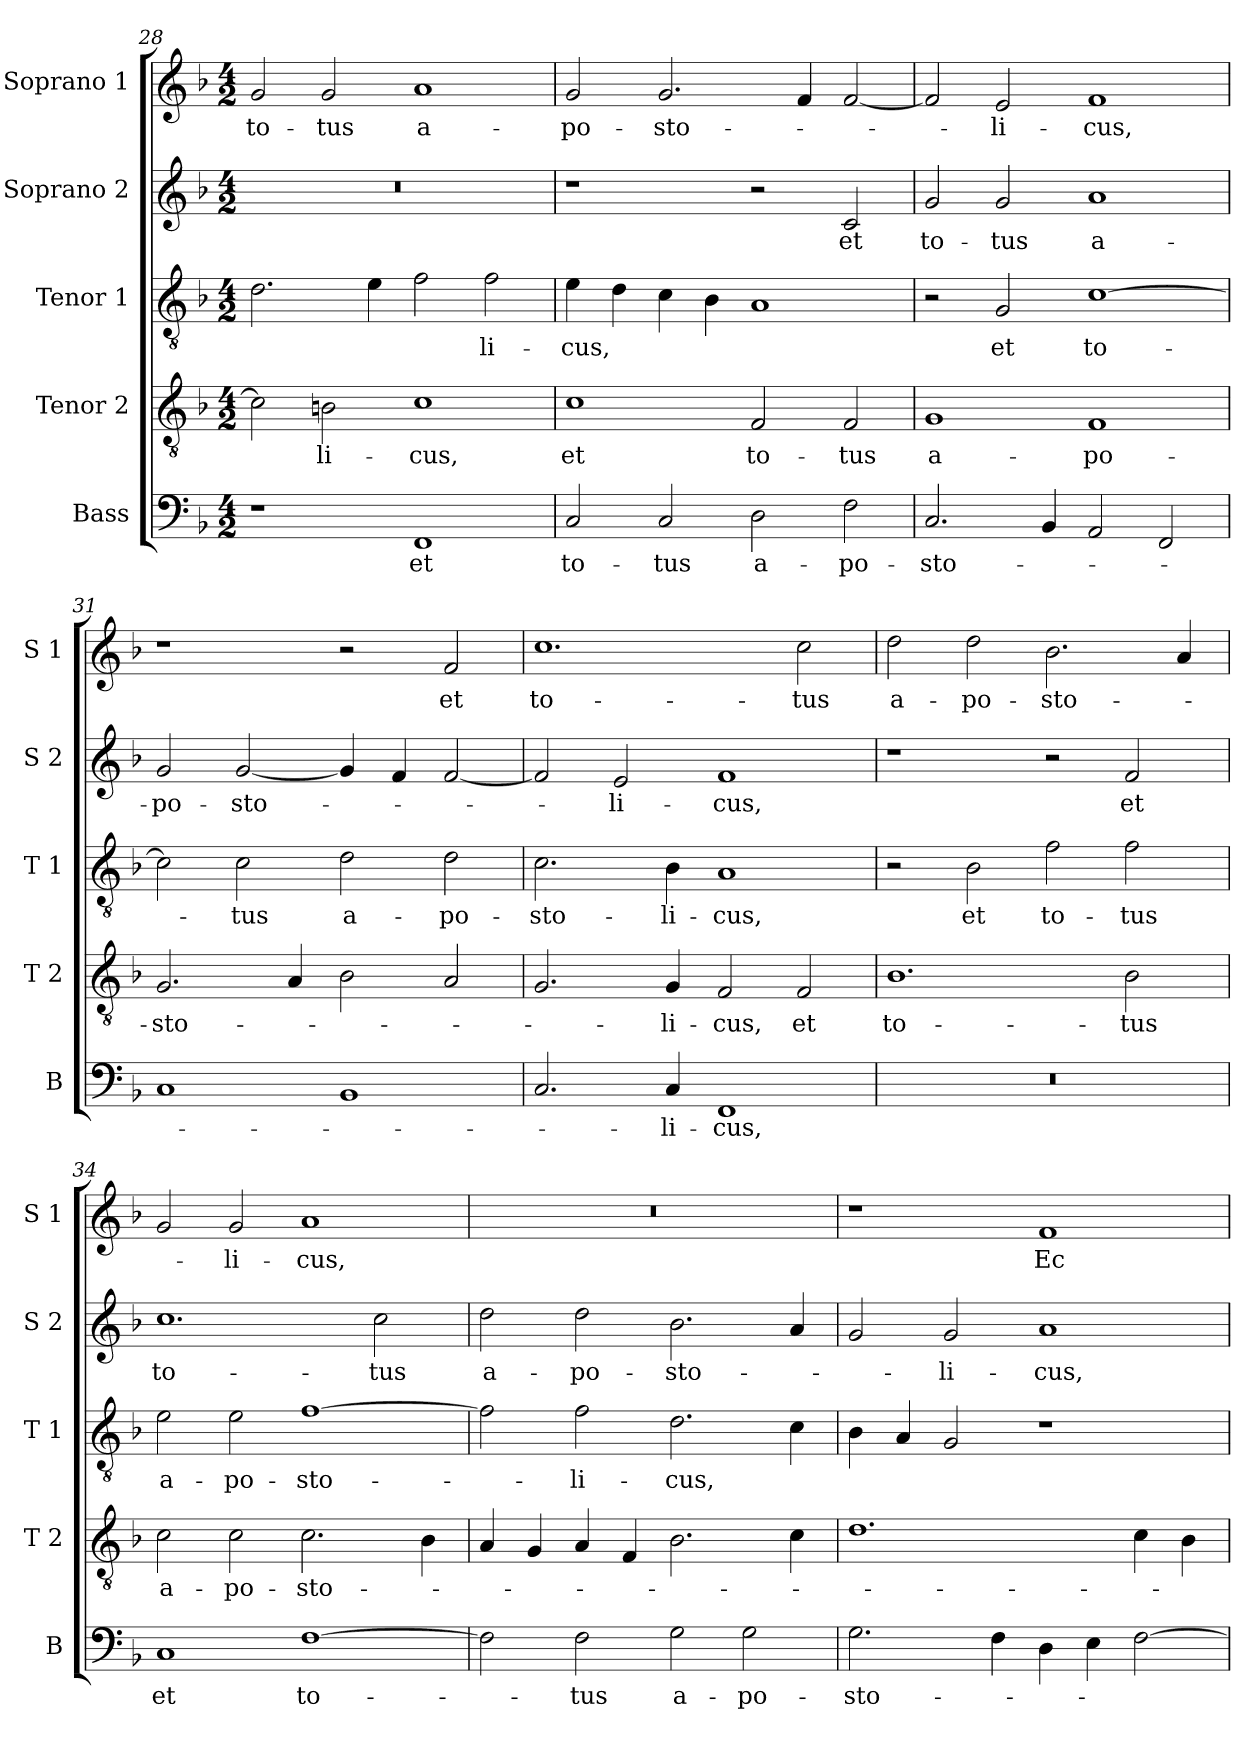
**kern	**text	**kern	**text	**kern	**text	**kern	**text	**kern	**text
*part5	*part5	*part4	*part4	*part3	*part3	*part2	*part2	*part1	*part1
*staff5	*staff5	*staff4	*staff4	*staff3	*staff3	*staff2	*staff2	*staff1	*staff1
*I"Bass	*	*I"Tenor 2	*	*I"Tenor 1	*	*I"Soprano 2	*	*I"Soprano 1	*
*I'B	*	*I'T 2	*	*I'T 1	*	*I'S 2	*	*I'S 1	*
*clefF4	*	*clefGv2	*	*clefGv2	*	*clefG2	*	*clefG2	*
*k[b-]	*	*k[b-]	*	*k[b-]	*	*k[b-]	*	*k[b-]	*
*F:	*	*F:	*	*F:	*	*F:	*	*F:	*
*M4/2	*	*M4/2	*	*M4/2	*	*M4/2	*	*M4/2	*
=28	=28	=28	=28	=28	=28	=28	=28	=28	=28
!	!	!	!	!	!	!	!	!	!LO:LY:b
1r	.	2c\]	.	2.d\	.	0r	.	2g/	to-
!	!	!	!LO:LY:b	!	!	!	!	!	!LO:LY:b
.	.	2Bn\	-li-	.	.	.	.	2g/	-tus
.	.	.	.	4e\	.	.	.	.	.
!	!LO:LY:b	!	!LO:LY:b	!	!	!	!	!	!LO:LY:b
1FF	et	1c	-cus,	2f\	.	.	.	1a	a-
!	!	!	!	!	!LO:LY:b	!	!	!	!
.	.	.	.	2f\	-li-	.	.	.	.
=29	=29	=29	=29	=29	=29	=29	=29	=29	=29
!	!LO:LY:b	!	!LO:LY:b	!	!LO:LY:b	!	!	!	!LO:LY:b
2C/	to-	1c	et	4e\	-cus,	1r	.	2g/	-po-
.	.	.	.	4d\	.	.	.	.	.
!	!LO:LY:b	!	!	!	!	!	!	!	!LO:LY:b
2C/	-tus	.	.	4c\	.	.	.	2.g/	-sto-
.	.	.	.	4B-\	.	.	.	.	.
!	!LO:LY:b	!	!LO:LY:b	!	!	!	!	!	!
2D\	a-	2F/	to-	1A	.	2r	.	.	.
.	.	.	.	.	.	.	.	4f/	.
!	!LO:LY:b	!	!LO:LY:b	!	!	!	!LO:LY:b	!	!
2F\	-po-	2F/	-tus	.	.	2c/	et	[2f/	.
=30	=30	=30	=30	=30	=30	=30	=30	=30	=30
!	!LO:LY:b	!	!LO:LY:b	!	!	!	!LO:LY:b	!	!
2.C/	-sto-	1G	a-	2r	.	2g/	to-	2f/]	.
!	!	!	!	!	!LO:LY:b	!	!LO:LY:b	!	!LO:LY:b
.	.	.	.	2G/	et	2g/	-tus	2e/	-li-
4BB-/	.	.	.	.	.	.	.	.	.
!	!	!	!LO:LY:b	!	!LO:LY:b	!	!LO:LY:b	!	!LO:LY:b
2AA/	.	1F	-po-	[1c	to-	1a	a-	1f	-cus,
2FF/	.	.	.	.	.	.	.	.	.
!!LO:LB:g=z
=31	=31	=31	=31	=31	=31	=31	=31	=31	=31
!	!	!	!LO:LY:b	!	!	!	!LO:LY:b	!	!
1C	.	2.G/	-sto-	2c\]	.	2g/	-po-	1r	.
!	!	!	!	!	!LO:LY:b	!	!LO:LY:b	!	!
.	.	.	.	2c\	-tus	[2g/	-sto-	.	.
.	.	4A/	.	.	.	.	.	.	.
!	!	!	!	!	!LO:LY:b	!	!	!	!
1BB-	.	2B-\	.	2d\	a-	4g/]	.	2r	.
.	.	.	.	.	.	4f/	.	.	.
!	!	!	!	!	!LO:LY:b	!	!	!	!LO:LY:b
.	.	2A/	.	2d\	-po-	[2f/	.	2f/	et
=32	=32	=32	=32	=32	=32	=32	=32	=32	=32
!	!	!	!	!	!LO:LY:b	!	!	!	!LO:LY:b
2.C/	.	2.G/	.	2.c\	-sto-	2f/]	.	1.cc	to-
!	!	!	!	!	!	!	!LO:LY:b	!	!
.	.	.	.	.	.	2e/	-li-	.	.
!	!LO:LY:b	!	!LO:LY:b	!	!LO:LY:b	!	!	!	!
4C/	-li-	4G/	-li-	4B-\	-li-	.	.	.	.
!	!LO:LY:b	!	!LO:LY:b	!	!LO:LY:b	!	!LO:LY:b	!	!
1FF	-cus,	2F/	-cus,	1A	-cus,	1f	-cus,	.	.
!	!	!	!LO:LY:b	!	!	!	!	!	!LO:LY:b
.	.	2F/	et	.	.	.	.	2cc\	-tus
=33	=33	=33	=33	=33	=33	=33	=33	=33	=33
!	!	!	!LO:LY:b	!	!	!	!	!	!LO:LY:b
0r	.	1.B-	to-	2r	.	1r	.	2dd\	a-
!	!	!	!	!	!LO:LY:b	!	!	!	!LO:LY:b
.	.	.	.	2B-\	et	.	.	2dd\	-po-
!	!	!	!	!	!LO:LY:b	!	!	!	!LO:LY:b
.	.	.	.	2f\	to-	2r	.	2.b-\	-sto-
!	!	!	!LO:LY:b	!	!LO:LY:b	!	!LO:LY:b	!	!
.	.	2B-\	-tus	2f\	-tus	2f/	et	.	.
.	.	.	.	.	.	.	.	4a/	.
=34	=34	=34	=34	=34	=34	=34	=34	=34	=34
!	!LO:LY:b	!	!LO:LY:b	!	!LO:LY:b	!	!LO:LY:b	!	!
1C	et	2c\	a-	2e\	a-	1.cc	to-	2g/	.
!	!	!	!LO:LY:b	!	!LO:LY:b	!	!	!	!LO:LY:b
.	.	2c\	-po-	2e\	-po-	.	.	2g/	-li-
!	!LO:LY:b	!	!LO:LY:b	!	!LO:LY:b	!	!	!	!LO:LY:b
[1F	to-	2.c\	-sto-	[1f	-sto-	.	.	1a	-cus,
!	!	!	!	!	!	!	!LO:LY:b	!	!
.	.	.	.	.	.	2cc\	-tus	.	.
.	.	4B-\	.	.	.	.	.	.	.
=35	=35	=35	=35	=35	=35	=35	=35	=35	=35
!	!	!	!	!	!	!	!LO:LY:b	!	!
2F\]	.	4A/	.	2f\]	.	2dd\	a-	0r	.
.	.	4G/	.	.	.	.	.	.	.
!	!LO:LY:b	!	!	!	!LO:LY:b	!	!LO:LY:b	!	!
2F\	-tus	4A/	.	2f\	-li-	2dd\	-po-	.	.
.	.	4F/	.	.	.	.	.	.	.
!	!LO:LY:b	!	!	!	!LO:LY:b	!	!LO:LY:b	!	!
2G\	a-	2.B-\	.	2.d\	-cus,	2.b-\	-sto-	.	.
!	!LO:LY:b	!	!	!	!	!	!	!	!
2G\	-po-	.	.	.	.	.	.	.	.
.	.	4c\	.	4c\	.	4a/	.	.	.
!!LO:LB:g=z
=36	=36	=36	=36	=36	=36	=36	=36	=36	=36
!	!LO:LY:b	!	!	!	!	!	!	!	!
2.G\	-sto-	1.d	.	4B-\	.	2g/	.	1r	.
.	.	.	.	4A/	.	.	.	.	.
!	!	!	!	!	!	!	!LO:LY:b	!	!
.	.	.	.	2G/	.	2g/	-li-	.	.
4F\	.	.	.	.	.	.	.	.	.
!	!	!	!	!	!	!	!LO:LY:b	!	!LO:LY:b
4D\	.	.	.	1r	.	1a	-cus,	1f	Ec-
4E\	.	.	.	.	.	.	.	.	.
[2F\	.	4c\	.	.	.	.	.	.	.
.	.	4B-\	.	.	.	.	.	.	.
=	=	=	=	=	=	=	=	=	=
*-	*-	*-	*-	*-	*-	*-	*-	*-	*-
